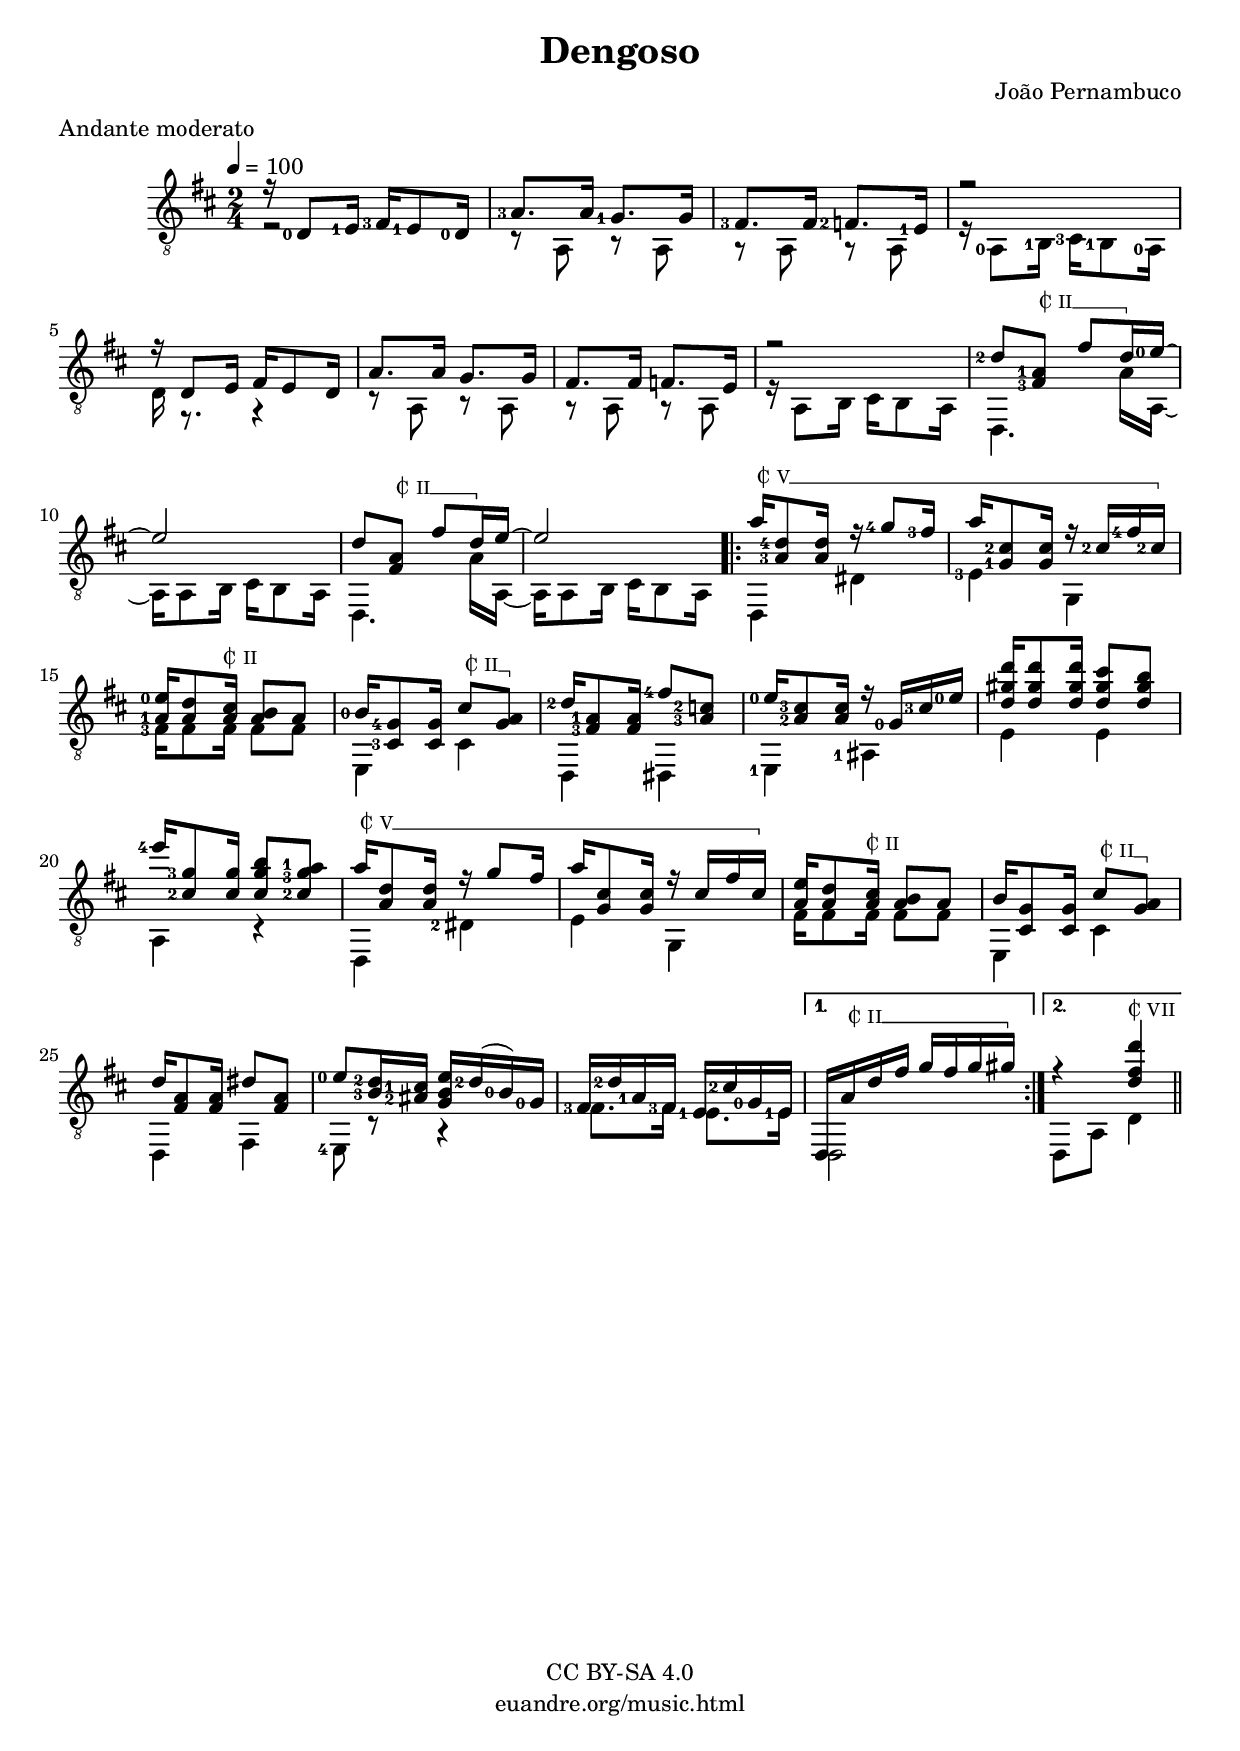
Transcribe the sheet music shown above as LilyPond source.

\version "2.20.0"

\header {
  title = "Dengoso"
  composer = "João Pernambuco"
  meter = "Andante moderato"
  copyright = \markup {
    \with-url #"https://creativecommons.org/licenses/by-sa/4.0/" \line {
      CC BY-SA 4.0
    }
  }
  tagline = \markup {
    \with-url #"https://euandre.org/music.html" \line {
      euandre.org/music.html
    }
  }
}

cWithSlash = \markup {
  \fontsize #-2
  \combine \roman C \translate #'(0.6 . -0.4) \draw-line #'(0 . 2.0)
}

pestana =
#(define-music-function (barre location str music) (string? ly:music?)
   (let ((elts (extract-named-music music '(NoteEvent EventChord))))
     (if (pair? elts)
         (let ((first-element (first elts))
               (last-element (last elts)))
           (set! (ly:music-property first-element 'articulations)
                 (cons (make-music 'TextSpanEvent 'span-direction -1)
                       (ly:music-property first-element 'articulations)))
           (set! (ly:music-property last-element 'articulations)
                 (cons (make-music 'TextSpanEvent 'span-direction 1)
                       (ly:music-property last-element 'articulations))))))
   #{
     \once \override TextSpanner.font-shape = #'upright
     \once \override TextSpanner.style = #'line
     \once \override TextSpanner.bound-details =
     #`((right
         (text . ,#{ \markup { \draw-line #'( 0 . -.5) } #})
         (Y . 0))
        (left
         (text . ,#{ \markup { \cWithSlash \fontsize #-2 #str } #})
         (Y . 0)
         (attach-dir . -4)))
     $music
   #})

globals = {
  \clef "treble_8"
  \key d \major
  \time 2/4
  \set fingeringOrientations = #'(left)
  \tempo 4 = 100
}

upper = \relative c {
  \globals

  r16 <d-0>8 <e-1>16 <fis-3> <e-1>8 <d-0>16 |
  <a'-3>8. a16 <g-1>8. g16 |
  <fis-3>8. fis16 <f-2>8. <e-1>16 |
  r2 |

  r16 d8 e16 fis e8 d16 |
  a'8. a16 g8. g16 |
  fis8. fis16 f8. e16 |
  r2 |

  <d'-2>8 \pestana #"II" { <fis,-3 a-1> fis' d16 } <e-0>~ |
  e2 |
  d8 \pestana #"II" { <fis, a> fis' d16 } e~ |
  e2 |

  \repeat volta 2 {
    \pestana #"V" {
      a16 <a,-3 d-4>8 <a d>16 r16 <g'-4>8 <fis-3>16 |
      a16 <g,-1 cis-2>8 <g cis>16 r16 <cis-2> <fis-4> <cis-2> |
    }
    <a-1 e'-0>16 <a d>8 <a cis>16^\markup { \cWithSlash \fontsize #-2 II } <a b>8 a |
    <b-0>16 <cis,-3 g'-4>8 <cis g'>16 \pestana #"II" { cis'8 <g a> } |

    <d'-2>16 <fis,-3 a-1>8 <fis a>16 <fis'-4>8 <a,-3 c-2> |
    <e'-0>16 <a,-2 cis-3>8 <a cis>16 r16 <g-0> <cis-3> <e-0> |
    <d gis d'>16 <d gis d'>8 <d gis d'>16 <d gis cis>8 <d gis b> |
    <e'-4>16 <cis,-2 g'-3>8 <cis g'>16 <cis g' b>8 <cis-2 g'-3 a-1> |

    \pestana #"V" {
      a'16 <a, d>8 <a d>16 r16 <g'>8 <fis>16 |
      a16 <g, cis>8 <g cis>16 r16 <cis> <fis> <cis> |
    }
    <a e'>16 <a d>8 <a cis>16^\markup { \cWithSlash \fontsize #-2 II } <a b>8 a |
    <b>16 <cis, g'>8 <cis g'>16 \pestana #"II" { cis'8 <g a> } |

    d'16 <fis, a>8 <fis a>16 dis'8 <fis, a> |
    <e'-0>8 <b-3 d-2>16 <ais-2 cis-1> <g b e> <d'-2>( <b-0>) <g-0> |
    <fis-3> <d'-2> <a-1> <fis-3> <e-1> <cis'-2> <g-0> <e-1>
  }
  \alternative {
    { d, \pestana #"II" { a'' d fis g fis g gis } | }
    { r4 <d fis d'>^\markup {  \cWithSlash \fontsize #-2 VII } | }
  }
  \bar "||"
}

lower = \relative c {
  \globals

  r2 |
  r8 a r a |
  r8 a r a |
  r16 <a-0>8 <b-1>16 <cis-3> <b-1>8 <a-0>16 |

  d16 r8. r4
  r8 a r a |
  r8 a r a |
  r16 a8 b16 cis b8 a16 |

  d,4. a''16 a,~ |
  a a8 b16 cis b8 a16
  d,4. a''16 a,~ |
  a a8 b16 cis b8 a16 |

  \repeat volta 2 {
    d,4 dis' |
    <e-3> g, |
    <fis'-3>16 fis8 fis16 fis8 fis |
    e,4 cis' |

    d, dis |
    <e-1> <ais-1> |
    e' e |
    a, r4 |

    d, <dis'-2> |
    e g, |
    fis'16 fis8 fis16 fis8 fis |
    e,4 cis' |

    d, fis |
    <e-4>8 r8 r4 |
    fis'8. fis16 e8. e16 |
  }
  \alternative {
    { d,2 | }
    { d8 a' d4 | }
  }
}

staff = \new Staff <<
  \upper
  \\
  \lower
>>

\score {
  \staff
  \layout { }
}

\score {
  \unfoldRepeats \staff
  \midi { }
}

% duas coisas:
% marcação de cordas
% compartilhar notas entre vozes